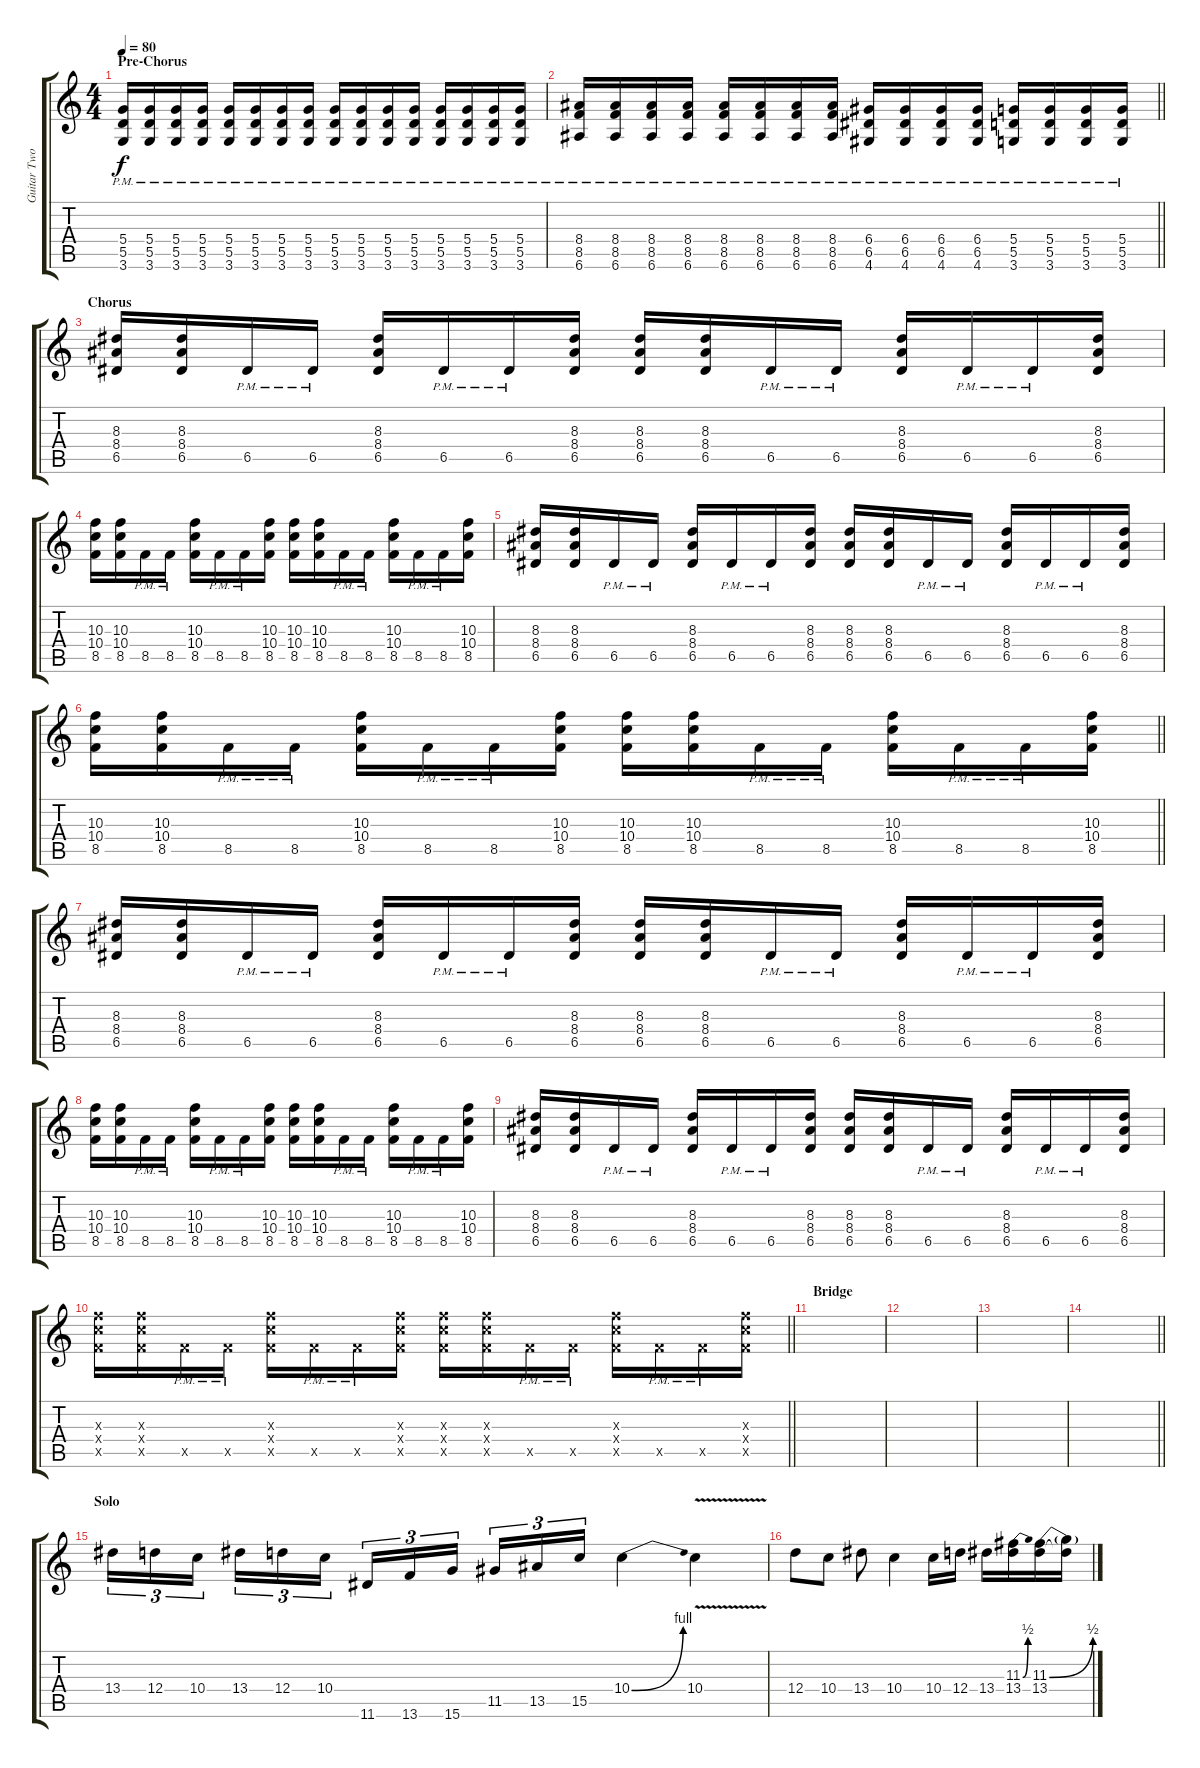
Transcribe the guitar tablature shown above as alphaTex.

\track ("Guitar Two" "Guitar Two") {instrument overdrivenguitar}
\staff {score tabs}
\tuning (E4 B3 G3 D3 A2 E2) {hide}
\ts (4 4)
\section ("" "Pre-Chorus")
\tempo 80
\clef g2
\ks c
(5.4{pm} 5.5{pm} 3.6{pm}).16{dy f} (5.4{pm} 5.5{pm} 3.6{pm}).16 (5.4{pm} 5.5{pm} 3.6{pm}).16 (5.4{pm} 5.5{pm} 3.6{pm}).16 (5.4{pm} 5.5{pm} 3.6{pm}).16 (5.4{pm} 5.5{pm} 3.6{pm}).16 (5.4{pm} 5.5{pm} 3.6{pm}).16 (5.4{pm} 5.5{pm} 3.6{pm}).16 (5.4{pm} 5.5{pm} 3.6{pm}).16 (5.4{pm} 5.5{pm} 3.6{pm}).16 (5.4{pm} 5.5{pm} 3.6{pm}).16 (5.4{pm} 5.5{pm} 3.6{pm}).16 (5.4{pm} 5.5{pm} 3.6{pm}).16 (5.4{pm} 5.5{pm} 3.6{pm}).16 (5.4{pm} 5.5{pm} 3.6{pm}).16 (5.4{pm} 5.5{pm} 3.6{pm}).16 |
\barLineRight lightlight
(8.4{pm} 8.5{pm} 6.6{pm}).16 (8.4{pm} 8.5{pm} 6.6{pm}).16 (8.4{pm} 8.5{pm} 6.6{pm}).16 (8.4{pm} 8.5{pm} 6.6{pm}).16 (8.4{pm} 8.5{pm} 6.6{pm}).16 (8.4{pm} 8.5{pm} 6.6{pm}).16 (8.4{pm} 8.5{pm} 6.6{pm}).16 (8.4{pm} 8.5{pm} 6.6{pm}).16 (6.4{pm} 6.5{pm} 4.6{pm}).16 (6.4{pm} 6.5{pm} 4.6{pm}).16 (6.4{pm} 6.5{pm} 4.6{pm}).16 (6.4{pm} 6.5{pm} 4.6{pm}).16 (5.4{pm} 5.5{pm} 3.6{pm}).16 (5.4{pm} 5.5{pm} 3.6{pm}).16 (5.4{pm} 5.5{pm} 3.6{pm}).16 (5.4{pm} 5.5{pm} 3.6{pm}).16 |
\section ("" "Chorus")
(8.3 8.4 6.5).16 (8.3 8.4 6.5).16 6.5{pm}.16 6.5{pm}.16 (8.3 8.4 6.5).16 6.5{pm}.16 6.5{pm}.16 (8.3 8.4 6.5).16 (8.3 8.4 6.5).16 (8.3 8.4 6.5).16 6.5{pm}.16 6.5{pm}.16 (8.3 8.4 6.5).16 6.5{pm}.16 6.5{pm}.16 (8.3 8.4 6.5).16 |
(10.3 10.4 8.5).16 (10.3 10.4 8.5).16 8.5{pm}.16 8.5{pm}.16 (10.3 10.4 8.5).16 8.5{pm}.16 8.5{pm}.16 (10.3 10.4 8.5).16 (10.3 10.4 8.5).16 (10.3 10.4 8.5).16 8.5{pm}.16 8.5{pm}.16 (10.3 10.4 8.5).16 8.5{pm}.16 8.5{pm}.16 (10.3 10.4 8.5).16 |
(8.3 8.4 6.5).16 (8.3 8.4 6.5).16 6.5{pm}.16 6.5{pm}.16 (8.3 8.4 6.5).16 6.5{pm}.16 6.5{pm}.16 (8.3 8.4 6.5).16 (8.3 8.4 6.5).16 (8.3 8.4 6.5).16 6.5{pm}.16 6.5{pm}.16 (8.3 8.4 6.5).16 6.5{pm}.16 6.5{pm}.16 (8.3 8.4 6.5).16 |
\barLineRight lightlight
(10.3 10.4 8.5).16 (10.3 10.4 8.5).16 8.5{pm}.16 8.5{pm}.16 (10.3 10.4 8.5).16 8.5{pm}.16 8.5{pm}.16 (10.3 10.4 8.5).16 (10.3 10.4 8.5).16 (10.3 10.4 8.5).16 8.5{pm}.16 8.5{pm}.16 (10.3 10.4 8.5).16 8.5{pm}.16 8.5{pm}.16 (10.3 10.4 8.5).16 |
(8.3 8.4 6.5).16 (8.3 8.4 6.5).16 6.5{pm}.16 6.5{pm}.16 (8.3 8.4 6.5).16 6.5{pm}.16 6.5{pm}.16 (8.3 8.4 6.5).16 (8.3 8.4 6.5).16 (8.3 8.4 6.5).16 6.5{pm}.16 6.5{pm}.16 (8.3 8.4 6.5).16 6.5{pm}.16 6.5{pm}.16 (8.3 8.4 6.5).16 |
(10.3 10.4 8.5).16 (10.3 10.4 8.5).16 8.5{pm}.16 8.5{pm}.16 (10.3 10.4 8.5).16 8.5{pm}.16 8.5{pm}.16 (10.3 10.4 8.5).16 (10.3 10.4 8.5).16 (10.3 10.4 8.5).16 8.5{pm}.16 8.5{pm}.16 (10.3 10.4 8.5).16 8.5{pm}.16 8.5{pm}.16 (10.3 10.4 8.5).16 |
(8.3 8.4 6.5).16 (8.3 8.4 6.5).16 6.5{pm}.16 6.5{pm}.16 (8.3 8.4 6.5).16 6.5{pm}.16 6.5{pm}.16 (8.3 8.4 6.5).16 (8.3 8.4 6.5).16 (8.3 8.4 6.5).16 6.5{pm}.16 6.5{pm}.16 (8.3 8.4 6.5).16 6.5{pm}.16 6.5{pm}.16 (8.3 8.4 6.5).16 |
\barLineRight lightlight
(10.3{x} 10.4{x} 8.5{x}).16 (10.3{x} 10.4{x} 8.5{x}).16 8.5{pm x}.16 8.5{pm x}.16 (10.3{x} 10.4{x} 8.5{x}).16 8.5{pm x}.16 8.5{pm x}.16 (10.3{x} 10.4{x} 8.5{x}).16 (10.3{x} 10.4{x} 8.5{x}).16 (10.3{x} 10.4{x} 8.5{x}).16 8.5{pm x}.16 8.5{pm x}.16 (10.3{x} 10.4{x} 8.5{x}).16 8.5{pm x}.16 8.5{pm x}.16 (10.3{x} 10.4{x} 8.5{x}).16 |
\section ("" "Bridge")
|
|
|
\barLineRight lightlight
|
\section ("" "Solo")
13.4.16{tu (3 2)} 12.4.16{tu (3 2)} 10.4.16{tu (3 2) beam splitsecondary} 13.4.16{tu (3 2)} 12.4.16{tu (3 2)} 10.4.16{tu (3 2)} 11.6.16{tu (3 2)} 13.6.16{tu (3 2)} 15.6.16{tu (3 2) beam splitsecondary} 11.5.16{tu (3 2)} 13.5.16{tu (3 2)} 15.5.16{tu (3 2)} 10.4{be (bend 0 0 60 4)}.4 10.4{v}.4 |
12.4.8 10.4.8 13.4.8 10.4.4 10.4.16 12.4.16 13.4.16 (11.3{be (bend 0 0 60 2)} 13.4).16 (11.3{be (bend 0 0 60 2)} 13.4).16 (11.3{t} 13.4{t}).16
